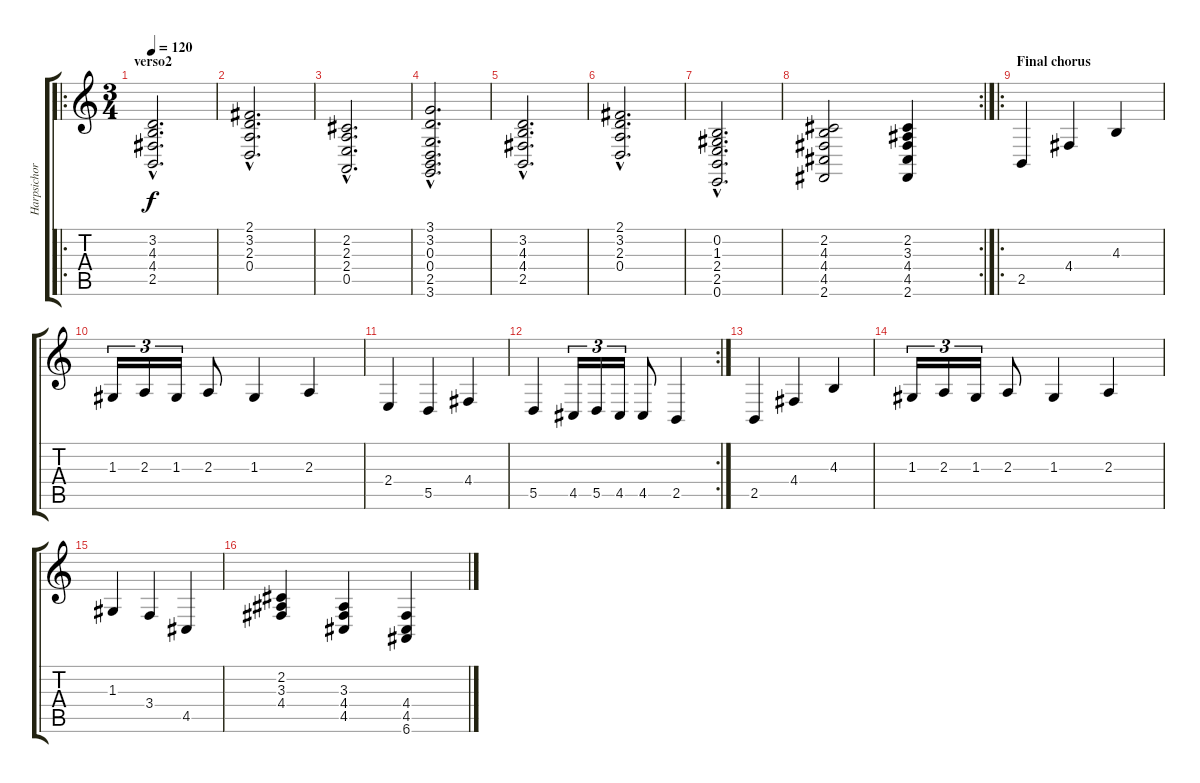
\track ("Harpsichord" "Harpsichor") {instrument harpsichord}
\staff {score tabs}
\tuning (E4 B3 G3 D3 A2 E2) {hide}
\ro
\ts (3 4)
\section ("" "verso2")
\tempo 120
\clef g2
\ks c
(3.2{hac} 4.3{hac} 4.4{hac} 2.5{hac}).2{d dy f volume 10 balance 8} |
(2.1{hac} 3.2{hac} 2.3{hac} 0.4{hac}).2{d} |
(2.2{hac} 2.3{hac} 2.4{hac} 0.5{hac}).2{d} |
(3.1{hac} 3.2{hac} 0.3{hac} 0.4{hac} 2.5{hac} 3.6{hac}).2{d} |
(3.2{hac} 4.3{hac} 4.4{hac} 2.5{hac}).2{d} |
(2.1{hac} 3.2{hac} 2.3{hac} 0.4{hac}).2{d} |
(0.2{hac} 1.3{hac} 2.4{hac} 2.5{hac} 0.6{hac}).2{d} |
\rc 2
(2.2 4.3 4.4 4.5 2.6).2{volume 12} (2.2 3.3 4.4 4.5 2.6).4 |
\ro
\section ("" "Final chorus")
2.5.4{volume 14 balance 16} 4.4.4 4.3.4 |
1.3.16{tu (3 2)} 2.3.16{tu (3 2)} 1.3.16{tu (3 2)} 2.3.8 1.3.4 2.3.4 |
2.4.4 5.5.4 4.4.4 |
\rc 2
5.5.4 4.5.16{tu (3 2)} 5.5.16{tu (3 2)} 4.5.16{tu (3 2)} 4.5.8 2.5.4 |
2.5.4 4.4.4 4.3.4 |
1.3.16{tu (3 2)} 2.3.16{tu (3 2)} 1.3.16{tu (3 2)} 2.3.8 1.3.4 2.3.4 |
1.3.4 3.4.4 4.5.4 |
(2.2 3.3 4.4).4 (3.3 4.4 4.5).4 (4.4 4.5 6.6).4
